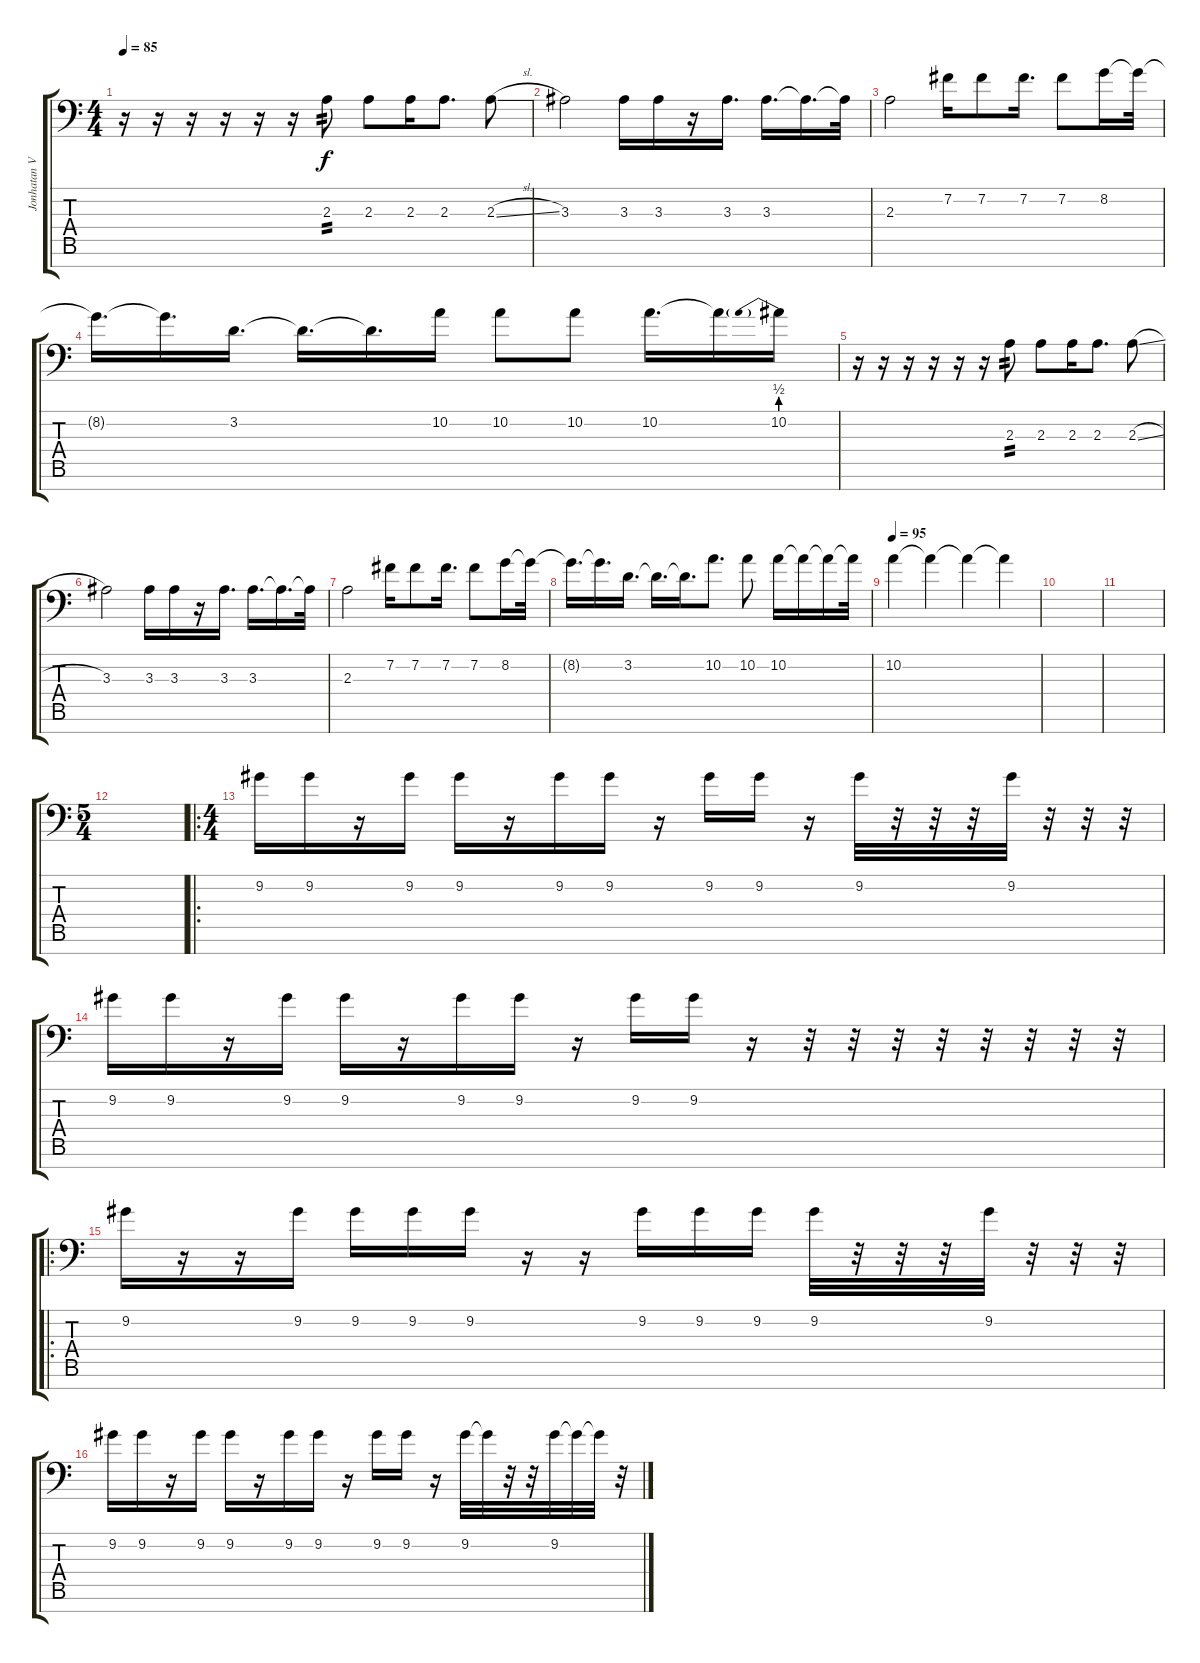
\track ("Jonhatan Vocal" "Jonhatan V") {instrument lead8bassandlead}
\staff {score tabs}
\tuning (E4 B3 G3 D3 A2 E2 C-1) {hide}
\ts (4 4)
\tempo 85
\clef f4
\ks c
r.16{dy f} r.16 r.16 r.16 r.16 r.16 2.3.8{tp 2} 2.3.8 2.3.16 2.3.8{d} 2.3{sl}.8 |
3.3.2 3.3.16 3.3.16 r.16 3.3.16{d} 3.3.16{d} 3.3{t}.16{d} 3.3{t}.32 |
2.3.2 7.2.16 7.2.8 7.2.16{d} 7.2.8 8.2.16 8.2{t}.32 |
8.2{t}.16{d} 8.2{t}.16{d} 3.2.16{d} 3.2{t}.16{d} 3.2{t}.16{d} 10.2.16 10.2.8 10.2.8 10.2.16{d} 10.2{t}.16 10.2{be (prebend 0 2 60 2)}.16 |
r.16 r.16 r.16 r.16 r.16 r.16 2.3.8{tp 2} 2.3.8 2.3.16 2.3.8{d} 2.3{sl}.8 |
3.3.2 3.3.16 3.3.16 r.16 3.3.16{d} 3.3.16{d} 3.3{t}.16{d} 3.3{t}.32 |
2.3.2 7.2.16 7.2.8 7.2.16{d} 7.2.8 8.2.16 8.2{t}.32 |
8.2{t}.16{d} 8.2{t}.16{d} 3.2.16{d} 3.2{t}.16{d} 3.2{t}.16{d} 10.2.8{d} 10.2.8 10.2.16 10.2{t}.16 10.2{t}.16 10.2{t}.32 |
\tempo 95
10.2.4 10.2{t}.4 10.2{t}.4 10.2{t}.4 |
|
|
\ts (5 4)
|
\ro
\ts (4 4)
9.2.16 9.2.16 r.16 9.2.16 9.2.16 r.16 9.2.16 9.2.16 r.16 9.2.16 9.2.16 r.16 9.2.32 r.32 r.32 r.32 9.2.32 r.32 r.32 r.32 |
9.2.16 9.2.16 r.16 9.2.16 9.2.16 r.16 9.2.16 9.2.16 r.16 9.2.16 9.2.16 r.16 r.32 r.32 r.32 r.32 r.32 r.32 r.32 r.32 |
\ro
9.2.16 r.16 r.16 9.2.16 9.2.16 9.2.16 9.2.16 r.16 r.16 9.2.16 9.2.16 9.2.16 9.2.32 r.32 r.32 r.32 9.2.32 r.32 r.32 r.32 |
9.2.16 9.2.16 r.16 9.2.16 9.2.16 r.16 9.2.16 9.2.16 r.16 9.2.16 9.2.16 r.16 9.2.32 9.2{t}.32 r.32 r.32 9.2.32 9.2{t}.32 9.2{t}.32 r.32
